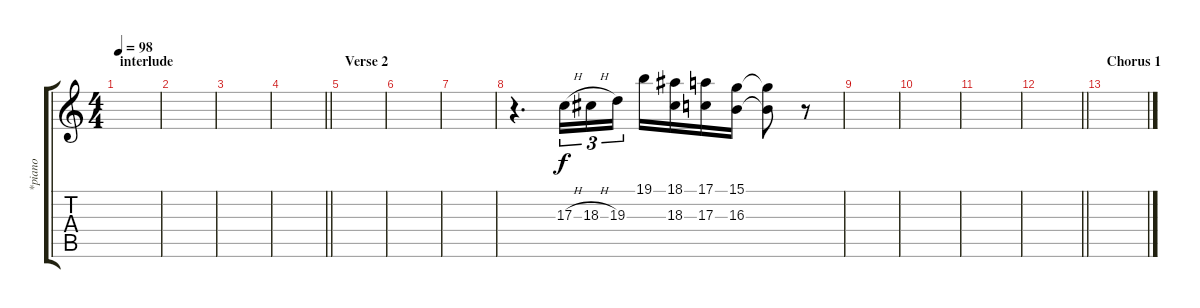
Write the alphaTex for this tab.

\track ("*piano" "*piano") {instrument acousticgrandpiano}
\staff {score tabs}
\tuning (E4 B3 G3 D3 A2 E2) {hide}
\ts (4 4)
\section ("" "interlude")
\tempo 98
\clef g2
\ks c
|
|
|
\barLineRight lightlight
|
\section ("" "Verse 2")
|
|
|
r.4{d} 17.3{h}.16{tu (3 2)} 18.3{h}.16{tu (3 2)} 19.3.16{tu (3 2)} 19.1.16 (18.1 18.3).16 (17.1 17.3).16 (15.1 16.3).16 (15.1{t} 16.3{t}).8 r.8 |
|
|
|
\barLineRight lightlight
|
\section ("" "Chorus 1")
